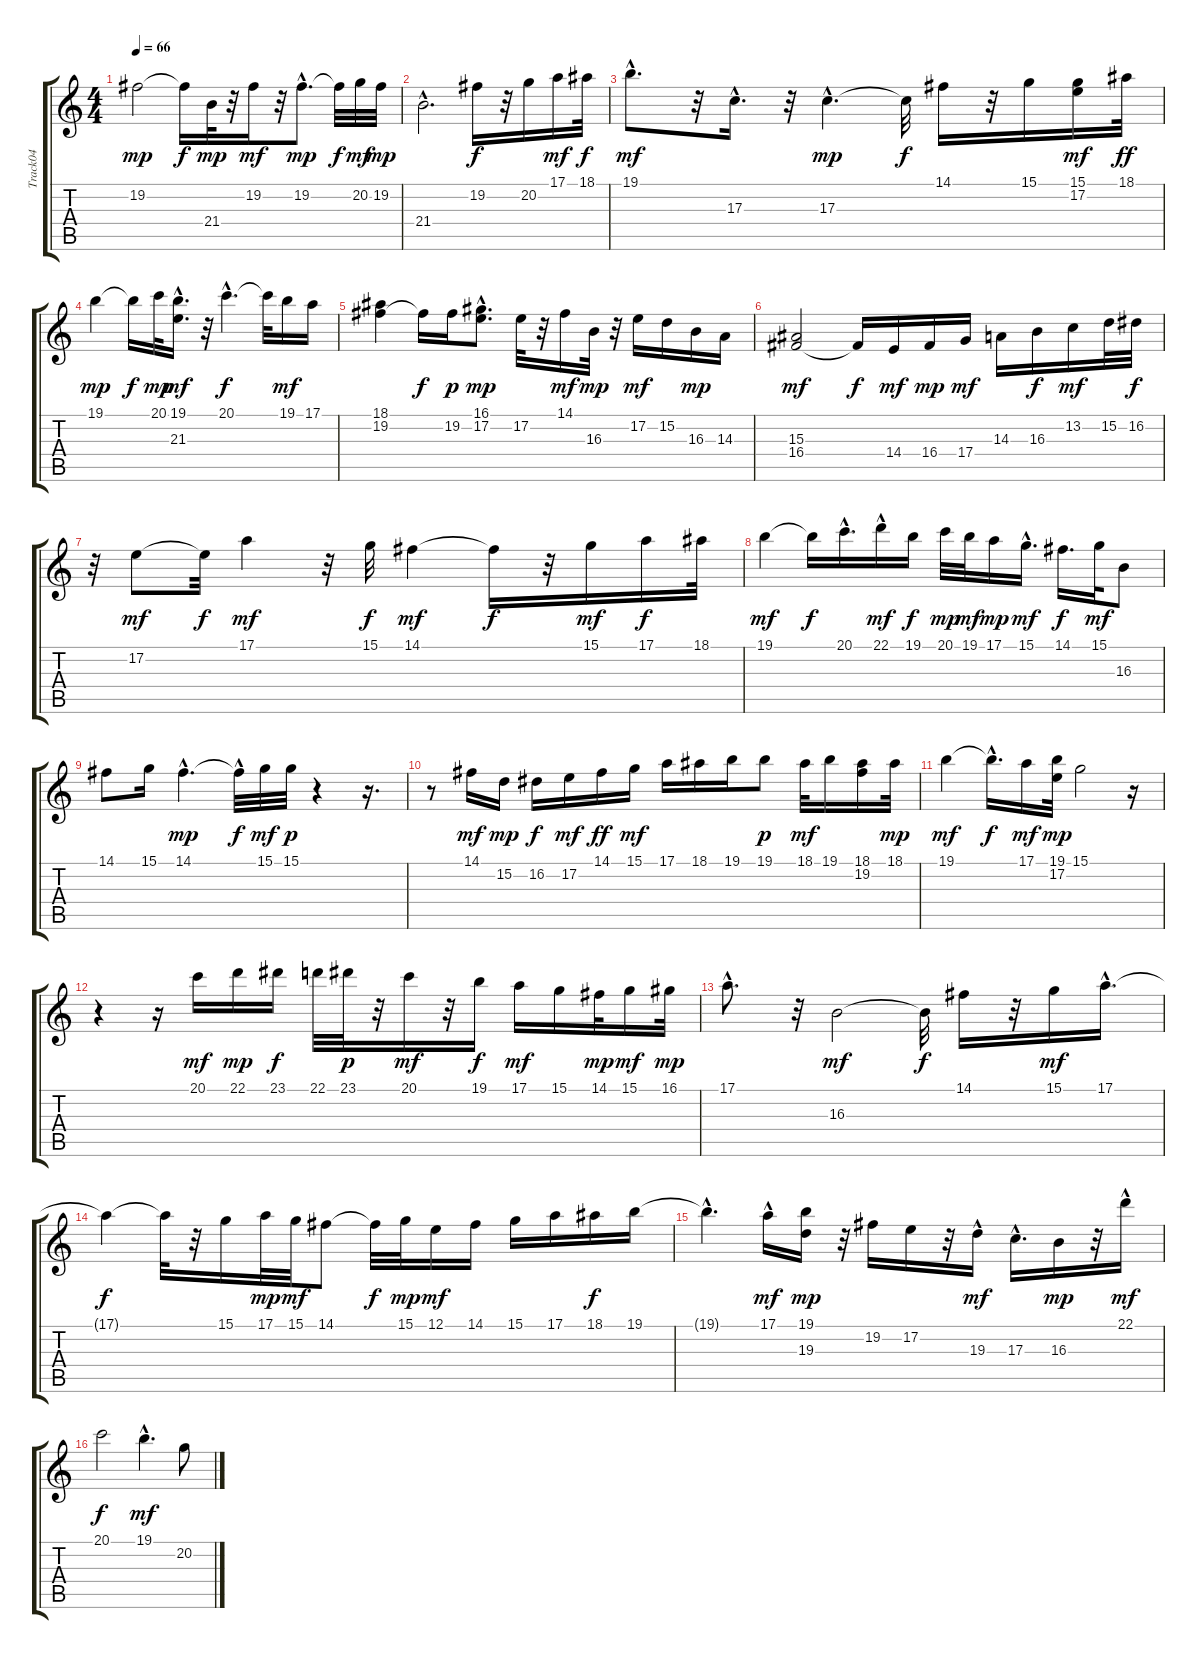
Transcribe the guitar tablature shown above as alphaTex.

\track ("Track04" "Track04") {instrument acousticgrandpiano}
\staff {score tabs}
\tuning (E4 B3 G3 D3 A2 E2) {hide}
\ts (4 4)
\tempo 66
\clef g2
\ks c
19.2.2{dy mp} 19.2{t}.16{dy f} 21.4.32{dy mp} r.32 19.2.16{dy mf} r.32 19.2{hac}.8{d dy mp} 19.2{t}.32{dy f} 20.2.32{dy mf} 19.2.32{dy mp} |
21.4{hac}.2{d} 19.2.16{dy f} r.32 20.2.16 17.1.16{dy mf} 18.1.32{dy f} |
19.1{hac}.8{d dy mf} r.32 17.3{hac}.16{d} r.32 17.3{hac}.4{d dy mp} 17.3{t}.32{dy f} 14.1.16 r.32 15.1.16 (15.1 17.2).16{dy mf} 18.1.32{dy ff} |
19.1.4{dy mp} 19.1{t}.16{dy f} 20.1.32{dy mp} (19.1 21.3{hac}).16{d dy mf} r.32 20.1{hac}.4{d dy f} 20.1{t}.32 19.1.16{dy mf} 17.1.16 |
(18.1 19.2).4 19.2{t}.16{dy f} 19.2.16{dy p} (16.1 17.2{hac}).8{d dy mp} 17.2.32 r.32 14.1.16{dy mf} 16.3.32{dy mp} r.32 17.2.16{dy mf} 15.2.16 16.3.16{dy mp} 14.3.16 |
(15.3 16.4).2{dy mf} 16.4{t}.16{dy f} 14.4.16{dy mf} 16.4.16{dy mp} 17.4.16{dy mf} 14.3.16 16.3.16{dy f} 13.2.16{dy mf} 15.2.32 16.2.32{dy f} |
r.32 17.2.8{dy mf} 17.2{t}.32{dy f} 17.1.4{dy mf} r.32 15.1.32{dy f} 14.1.4{dy mf} 14.1{t}.16{dy f} r.32 15.1.16{dy mf} 17.1.16{dy f} 18.1.32 |
19.1.4{dy mf} 19.1{t}.16{dy f} 20.1{hac}.16{d} 22.1{hac}.16{dy mf} 19.1.16{dy f} 20.1.32{dy mp} 19.1.32{dy mf} 17.1.16{dy mp} 15.1{hac}.16{d dy mf} 14.1.16{d dy f} 15.1.32{dy mf} 16.3.8 |
14.1.8 15.1.16 14.1{hac}.4{d dy mp} 14.1{hac t}.32{dy f} 15.1.32{dy mf} 15.1.32{dy p} r.4 r.16{d} |
r.8 14.1.16{dy mf} 15.2.16{dy mp} 16.2.16{dy f} 17.2.16{dy mf} 14.1.16{dy ff} 15.1.16{dy mf} 17.1.16 18.1.16 19.1.16 19.1.8{dy p} 18.1.32{dy mf} 19.1.16 (18.1 19.2).16 18.1.32{dy mp} |
19.1.4{dy mf} 19.1{hac t}.16{d dy f} 17.1.16{dy mf} (19.1 17.2).32{dy mp} 15.1.2 r.16 |
r.4 r.16 20.1.16{dy mf} 22.1.16{dy mp} 23.1.16{dy f} 22.1.32 23.1.32{dy p} r.32 20.1.16{dy mf} r.32 19.1.16{dy f} 17.1.16{dy mf} 15.1.16 14.1.32{dy mp} 15.1.16{dy mf} 16.1.32{dy mp} |
17.1{hac}.8{d} r.32 16.3.2{dy mf} 16.3{t}.32{dy f} 14.1.16 r.32 15.1.16{dy mf} 17.1{hac}.16{d} |
17.1{t}.4{dy f} 17.1{t}.32 r.32 15.1.16 17.1.32{dy mp} 15.1.32{dy mf} 14.1.8 14.1{t}.32{dy f} 15.1.32{dy mp} 12.1.16{dy mf} 14.1.16 15.1.16 17.1.16 18.1.16{dy f} 19.1.16 |
19.1{hac t}.4{d} 17.1{hac}.16{dy mf} (19.1 19.3).16{dy mp} r.32 19.2.16 17.2.16 r.32 19.3{hac}.16{dy mf} 17.3{hac}.16{d} 16.3.16{dy mp} r.32 22.1{hac}.16{dy mf} |
20.1.2{dy f} 19.1{hac}.4{d dy mf} 20.2.8
